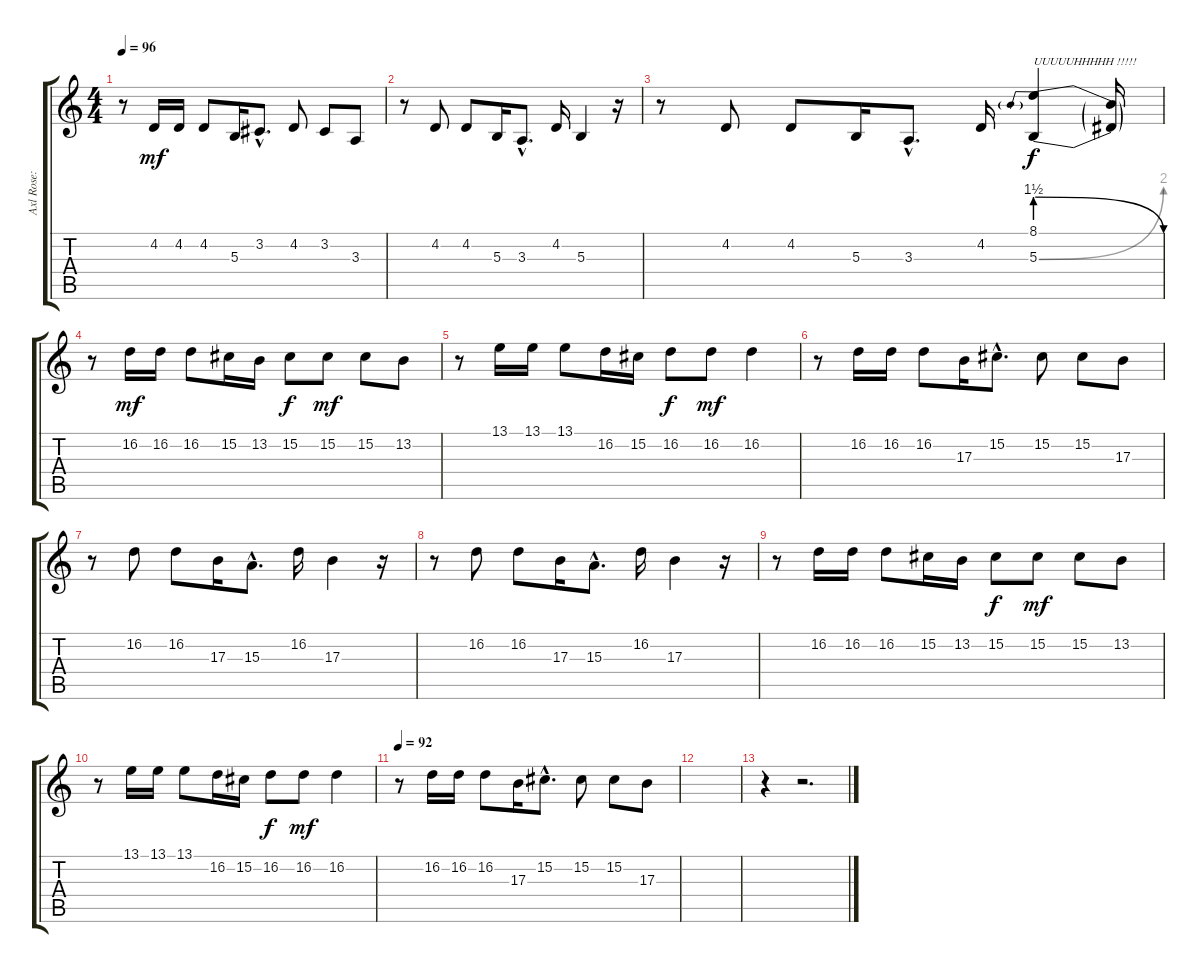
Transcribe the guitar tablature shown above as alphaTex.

\track ("Axl Rose: Vocal" "Axl Rose: ") {instrument synthvoice}
\staff {score tabs}
\tuning (Eb4 Bb3 Gb3 Db3 Ab2 Eb2) {hide}
\ts (4 4)
\tempo 96
\clef g2
\ks c
r.8{dy mf} 4.2.16 4.2.16 4.2.8 5.3.16 3.2{hac}.8{d} 4.2.8 3.2.8 3.3.8 |
r.8 4.2.8 4.2.8 5.3.16 3.3{hac}.8{d} 4.2.16 5.3.4 r.16 |
r.8 4.2.8 4.2.8 5.3.16 3.3{hac}.8{d} 4.2.16 (8.1{be (prebendrelease 0 6 60 0)} 5.3{be (bend 0 0 60 8)}).4{txt "UUUUUHHHHH !!!!!" dy f volume 13 instrument sopranosax} (8.1{t} 5.3{t}).16 |
r.8 16.2.16{dy mf} 16.2.16 16.2.8 15.2.16 13.2.16 15.2.8{dy f} 15.2.8{dy mf} 15.2.8 13.2.8 |
r.8 13.1.16 13.1.16 13.1.8 16.2.16 15.2.16 16.2.8{dy f} 16.2.8{dy mf} 16.2.4 |
r.8 16.2.16 16.2.16 16.2.8 17.3.16 15.2{hac}.8{d} 15.2.8 15.2.8 17.3.8 |
r.8 16.2.8 16.2.8 17.3.16 15.3{hac}.8{d} 16.2.16 17.3.4 r.16 |
r.8 16.2.8 16.2.8 17.3.16 15.3{hac}.8{d} 16.2.16 17.3.4 r.16 |
r.8 16.2.16 16.2.16 16.2.8 15.2.16 13.2.16 15.2.8{dy f} 15.2.8{dy mf} 15.2.8 13.2.8 |
r.8 13.1.16 13.1.16 13.1.8 16.2.16 15.2.16 16.2.8{dy f} 16.2.8{dy mf} 16.2.4 |
\tempo 92
r.8 16.2.16 16.2.16 16.2.8 17.3.16 15.2{hac}.8{d} 15.2.8 15.2.8 17.3.8 |
|
r.4 r.2{d}
